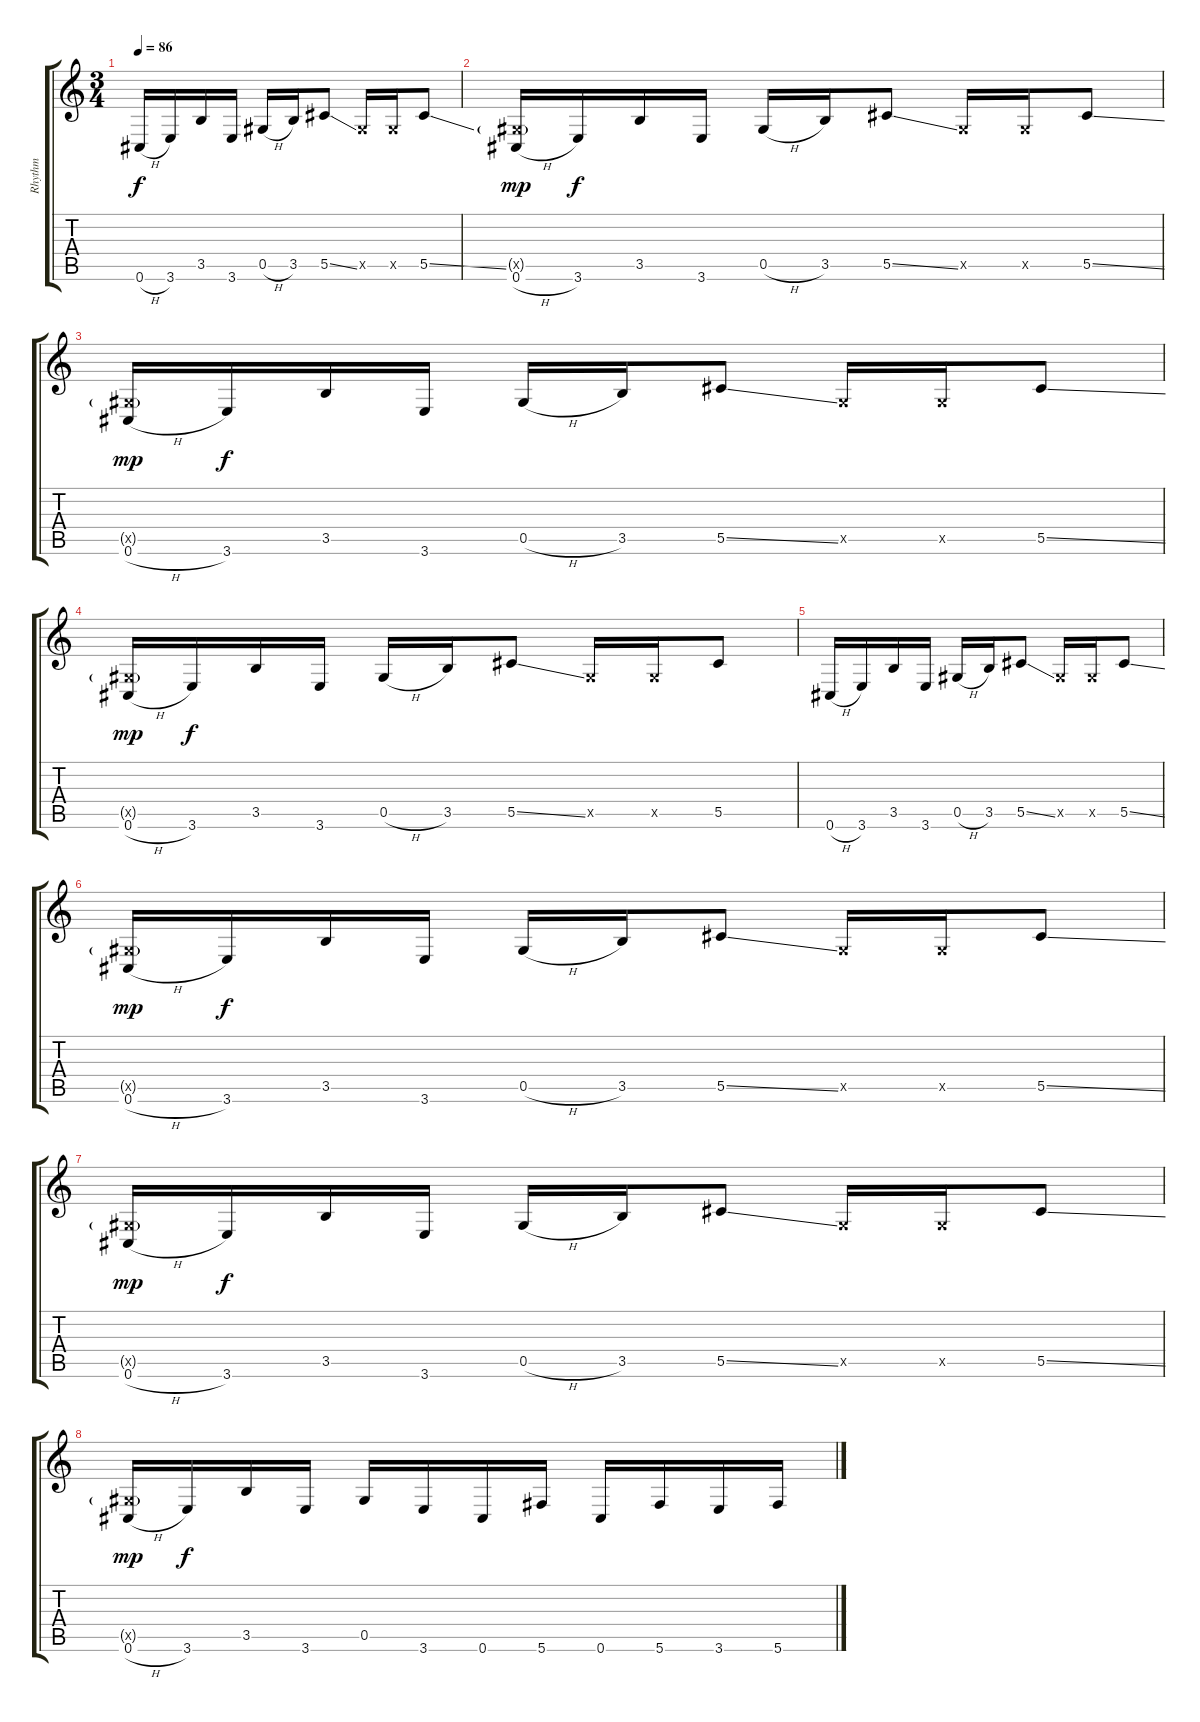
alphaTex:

\track ("Rhythm" "Rhythm") {instrument distortionguitar}
\staff {score tabs}
\tuning (Eb4 Bb3 Gb3 Db3 Ab2 Db2) {hide}
\ts (3 4)
\tempo 86
\clef g2
\ks c
0.6{h}.16{dy f instrument distortionguitar} 3.6.16 3.5.16 3.6.16 0.5{h}.16 3.5.16 5.5{ss}.8 0.5{x}.16 0.5{x}.16 5.5{ss}.8 |
(0.5{g x} 0.6{h}).16{dy mp} 3.6.16{dy f} 3.5.16 3.6.16 0.5{h}.16 3.5.16 5.5{ss}.8 0.5{x}.16 0.5{x}.16 5.5{ss}.8 |
(0.5{g x} 0.6{h}).16{dy mp} 3.6.16{dy f} 3.5.16 3.6.16 0.5{h}.16 3.5.16 5.5{ss}.8 0.5{x}.16 0.5{x}.16 5.5{ss}.8 |
(0.5{g x} 0.6{h}).16{dy mp} 3.6.16{dy f} 3.5.16 3.6.16 0.5{h}.16 3.5.16 5.5{ss}.8 0.5{x}.16 0.5{x}.16 5.5.8 |
0.6{h}.16{instrument distortionguitar} 3.6.16 3.5.16 3.6.16 0.5{h}.16 3.5.16 5.5{ss}.8 0.5{x}.16 0.5{x}.16 5.5{ss}.8 |
(0.5{g x} 0.6{h}).16{dy mp} 3.6.16{dy f} 3.5.16 3.6.16 0.5{h}.16 3.5.16 5.5{ss}.8 0.5{x}.16 0.5{x}.16 5.5{ss}.8 |
(0.5{g x} 0.6{h}).16{dy mp} 3.6.16{dy f} 3.5.16 3.6.16 0.5{h}.16 3.5.16 5.5{ss}.8 0.5{x}.16 0.5{x}.16 5.5{ss}.8 |
(0.5{g x} 0.6{h}).16{dy mp} 3.6.16{dy f} 3.5.16 3.6.16 0.5.16 3.6.16 0.6.16 5.6.16 0.6.16 5.6.16 3.6.16 5.6.16
